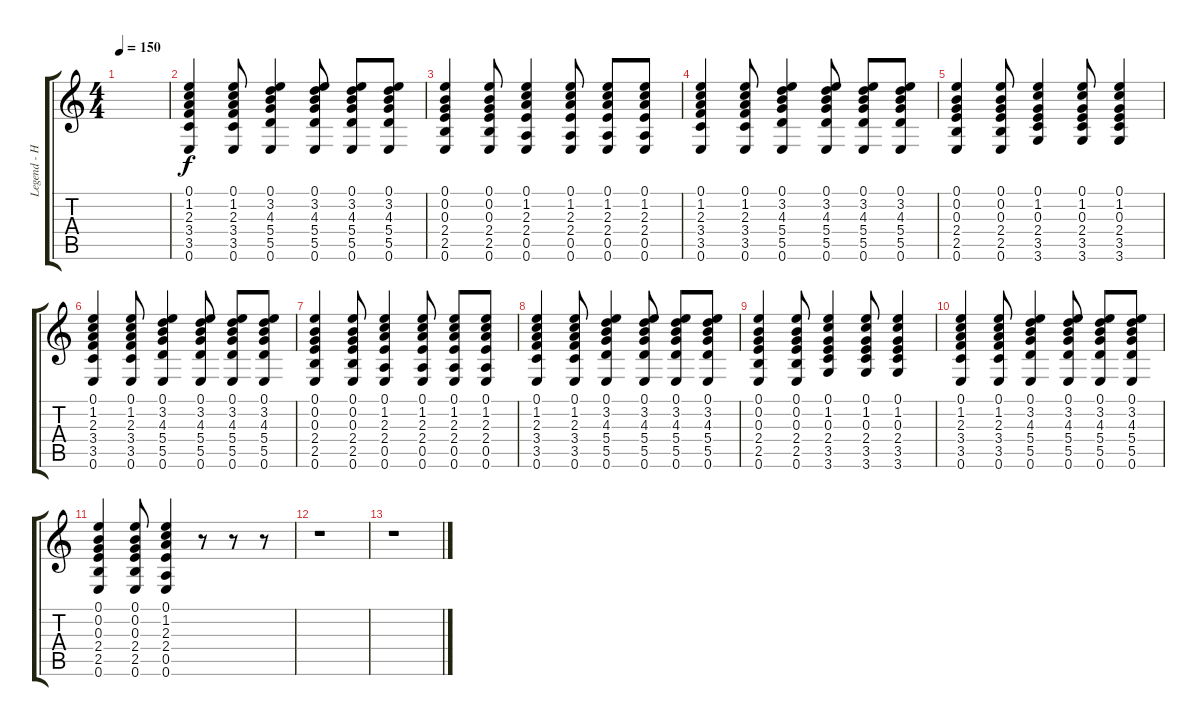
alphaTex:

\track ("Legend - Harmony" "Legend - H") {instrument electricguitarclean}
\staff {score tabs}
\tuning (E4 B3 G3 D3 A2 E2) {hide}
\ts (4 4)
\tempo 150
\clef g2
\ks c
|
(0.1 1.2 2.3 3.4 3.5 0.6).4 (0.1 1.2 2.3 3.4 3.5 0.6).8 (0.1 3.2 4.3 5.4 5.5 0.6).4 (0.1 3.2 4.3 5.4 5.5 0.6).8 (0.1 3.2 4.3 5.4 5.5 0.6).8 (0.1 3.2 4.3 5.4 5.5 0.6).8 |
(0.1 0.2 0.3 2.4 2.5 0.6).4 (0.1 0.2 0.3 2.4 2.5 0.6).8 (0.1 1.2 2.3 2.4 0.5 0.6).4 (0.1 1.2 2.3 2.4 0.5 0.6).8 (0.1 1.2 2.3 2.4 0.5 0.6).8 (0.1 1.2 2.3 2.4 0.5 0.6).8 |
(0.1 1.2 2.3 3.4 3.5 0.6).4 (0.1 1.2 2.3 3.4 3.5 0.6).8 (0.1 3.2 4.3 5.4 5.5 0.6).4 (0.1 3.2 4.3 5.4 5.5 0.6).8 (0.1 3.2 4.3 5.4 5.5 0.6).8 (0.1 3.2 4.3 5.4 5.5 0.6).8 |
(0.1 0.2 0.3 2.4 2.5 0.6).4 (0.1 0.2 0.3 2.4 2.5 0.6).8 (0.1 1.2 0.3 2.4 3.5 3.6).4 (0.1 1.2 0.3 2.4 3.5 3.6).8 (0.1 1.2 0.3 2.4 3.5 3.6).4 |
(0.1 1.2 2.3 3.4 3.5 0.6).4 (0.1 1.2 2.3 3.4 3.5 0.6).8 (0.1 3.2 4.3 5.4 5.5 0.6).4 (0.1 3.2 4.3 5.4 5.5 0.6).8 (0.1 3.2 4.3 5.4 5.5 0.6).8 (0.1 3.2 4.3 5.4 5.5 0.6).8 |
(0.1 0.2 0.3 2.4 2.5 0.6).4 (0.1 0.2 0.3 2.4 2.5 0.6).8 (0.1 1.2 2.3 2.4 0.5 0.6).4 (0.1 1.2 2.3 2.4 0.5 0.6).8 (0.1 1.2 2.3 2.4 0.5 0.6).8 (0.1 1.2 2.3 2.4 0.5 0.6).8 |
(0.1 1.2 2.3 3.4 3.5 0.6).4 (0.1 1.2 2.3 3.4 3.5 0.6).8 (0.1 3.2 4.3 5.4 5.5 0.6).4 (0.1 3.2 4.3 5.4 5.5 0.6).8 (0.1 3.2 4.3 5.4 5.5 0.6).8 (0.1 3.2 4.3 5.4 5.5 0.6).8 |
(0.1 0.2 0.3 2.4 2.5 0.6).4 (0.1 0.2 0.3 2.4 2.5 0.6).8 (0.1 1.2 0.3 2.4 3.5 3.6).4 (0.1 1.2 0.3 2.4 3.5 3.6).8 (0.1 1.2 0.3 2.4 3.5 3.6).4 |
(0.1 1.2 2.3 3.4 3.5 0.6).4 (0.1 1.2 2.3 3.4 3.5 0.6).8 (0.1 3.2 4.3 5.4 5.5 0.6).4 (0.1 3.2 4.3 5.4 5.5 0.6).8 (0.1 3.2 4.3 5.4 5.5 0.6).8 (0.1 3.2 4.3 5.4 5.5 0.6).8 |
(0.1 0.2 0.3 2.4 2.5 0.6).4 (0.1 0.2 0.3 2.4 2.5 0.6).8 (0.1 1.2 2.3 2.4 0.5 0.6).4 r.8 r.8 r.8 |
r.1 |
r.1
